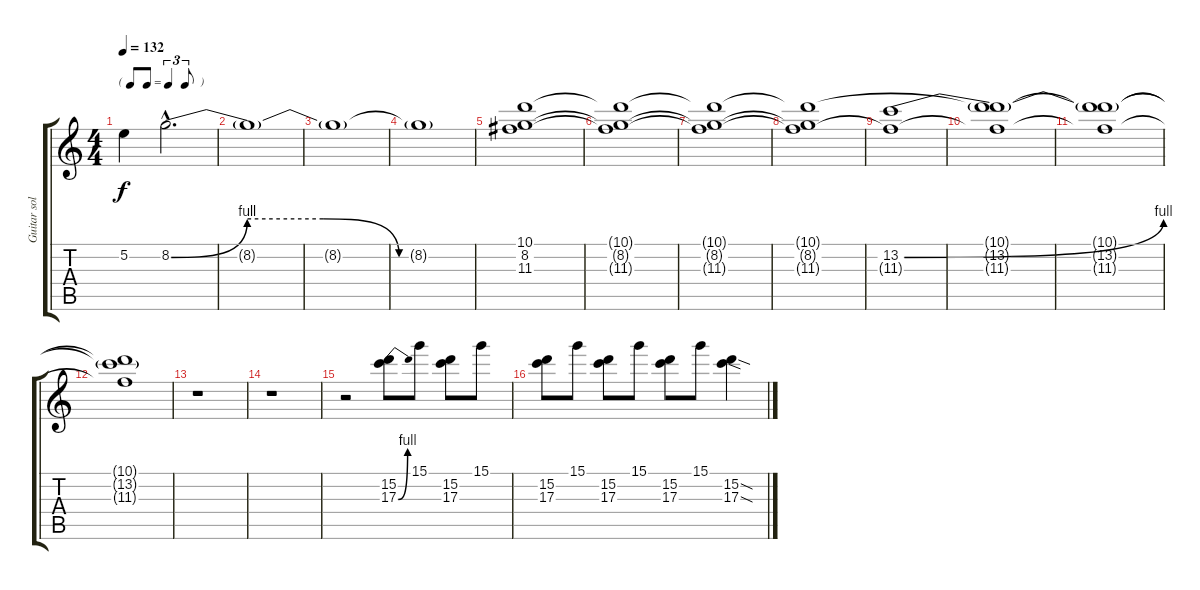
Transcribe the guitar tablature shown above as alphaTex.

\track ("Guitar solo" "Guitar sol") {instrument overdrivenguitar}
\staff {score tabs}
\tuning (E4 B3 G3 D3 A2 E2) {hide}
\ts (4 4)
\tf triplet8th
\tempo 132
\clef g2
\ks c
5.2.4{dy f} 8.2{be (custom 0 0 15 4 30 4 45 0 60 0) hac}.2{d} |
8.2{t}.1 |
8.2{t}.1 |
8.2{t}.1 |
(10.1 8.2 11.3).1 |
(10.1{t} 8.2{t} 11.3{t}).1 |
(10.1{t} 8.2{t} 11.3{t}).1 |
(10.1{t} 8.2{t} 11.3{t}).1 |
(13.2{be (bend 0 0 60 4)} 11.3{t}).1 |
(10.1{t} 13.2{t} 11.3{t}).1 |
(10.1{t} 13.2{t} 11.3{t}).1 |
(10.1{t} 13.2{t} 11.3{t}).1 |
r.1 |
r.1 |
r.2 (15.2 17.3{be (bend 0 0 60 4)}).8 15.1.8 (15.2 17.3).8 15.1.8 |
(15.2 17.3).8 15.1.8 (15.2 17.3).8 15.1.8 (15.2 17.3).8 15.1.8 (15.2{sod} 17.3{sod}).4
